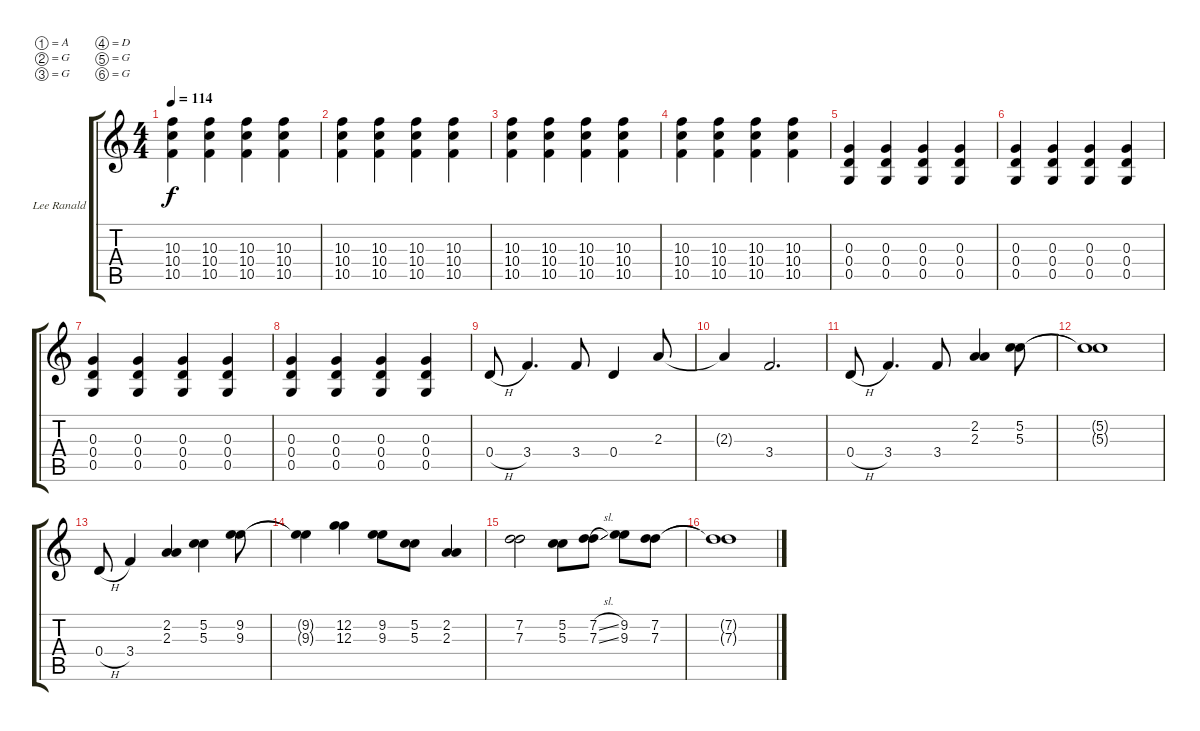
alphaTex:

\defaultSystemsLayout 4
\bracketExtendMode groupsimilarinstruments
\firstSystemTrackNameOrientation horizontal
\otherSystemsTrackNameOrientation horizontal
\track ("Lee Ranaldo" "Lee Ranald") {instrument overdrivenguitar}
\staff {score tabs}
\tuning (A4 G3 G3 D3 G2 G2)
\ts (4 4)
\tempo 114
\clef g2
\scale
0.333333
\ks c
(10.3 10.4 10.5).4{dy f} (10.5 10.4 10.3).4 (10.3 10.4 10.5).4 (10.5 10.4 10.3).4 |
\scale
0.333333 (10.3 10.4 10.5).4 (10.5 10.4 10.3).4 (10.3 10.4 10.5).4 (10.5 10.4 10.3).4 |
\scale
0.333333 (10.3 10.4 10.5).4 (10.5 10.4 10.3).4 (10.3 10.4 10.5).4 (10.5 10.4 10.3).4 |
\scale
0.333333 (10.3 10.4 10.5).4 (10.5 10.4 10.3).4 (10.3 10.4 10.5).4 (10.5 10.4 10.3).4 |
\scale
0.333333 (0.3 0.4 0.5).4 (0.3 0.4 0.5).4 (0.5 0.4 0.3).4 (0.3 0.4 0.5).4 |
\scale
0.333333 (0.5 0.4 0.3).4 (0.3 0.4 0.5).4 (0.5 0.4 0.3).4 (0.3 0.4 0.5).4 |
\scale
0.333333 (0.3 0.4 0.5).4 (0.3 0.4 0.5).4 (0.5 0.4 0.3).4 (0.3 0.4 0.5).4 |
\scale
0.333333 (0.5 0.4 0.3).4 (0.3 0.4 0.5).4 (0.5 0.4 0.3).4 (0.3 0.4 0.5).4 |
\scale
0.333333 0.4{h}.8 3.4.4{d} 3.4.8 0.4.4 2.3.8 |
\scale
0.333333 2.3{t}.4 3.4.2{d} |
\scale
0.333333 0.4{h}.8 3.4.4{d} 3.4.8 (2.3 2.2).4 (5.3 5.2).8 |
\scale
0.333333 (5.2{t} 5.3{t}).1 |
\scale
0.333333 0.4{h}.8 3.4.4 (2.3 2.2).4 (5.2 5.3).4 (9.3 9.2).8 |
\scale
0.333333 (9.3{t} 9.2{t}).4 (12.3 12.2).4 (9.2 9.3).8 (5.3 5.2).8 (2.2 2.3).4 |
\scale
0.333333 (7.3 7.2).2 (5.3 5.2).8 (7.3{sl} 7.2{sl}).8 (9.3 9.2).8 (7.3 7.2).8 |
\scale
0.333333 (7.3{t} 7.2{t}).1
